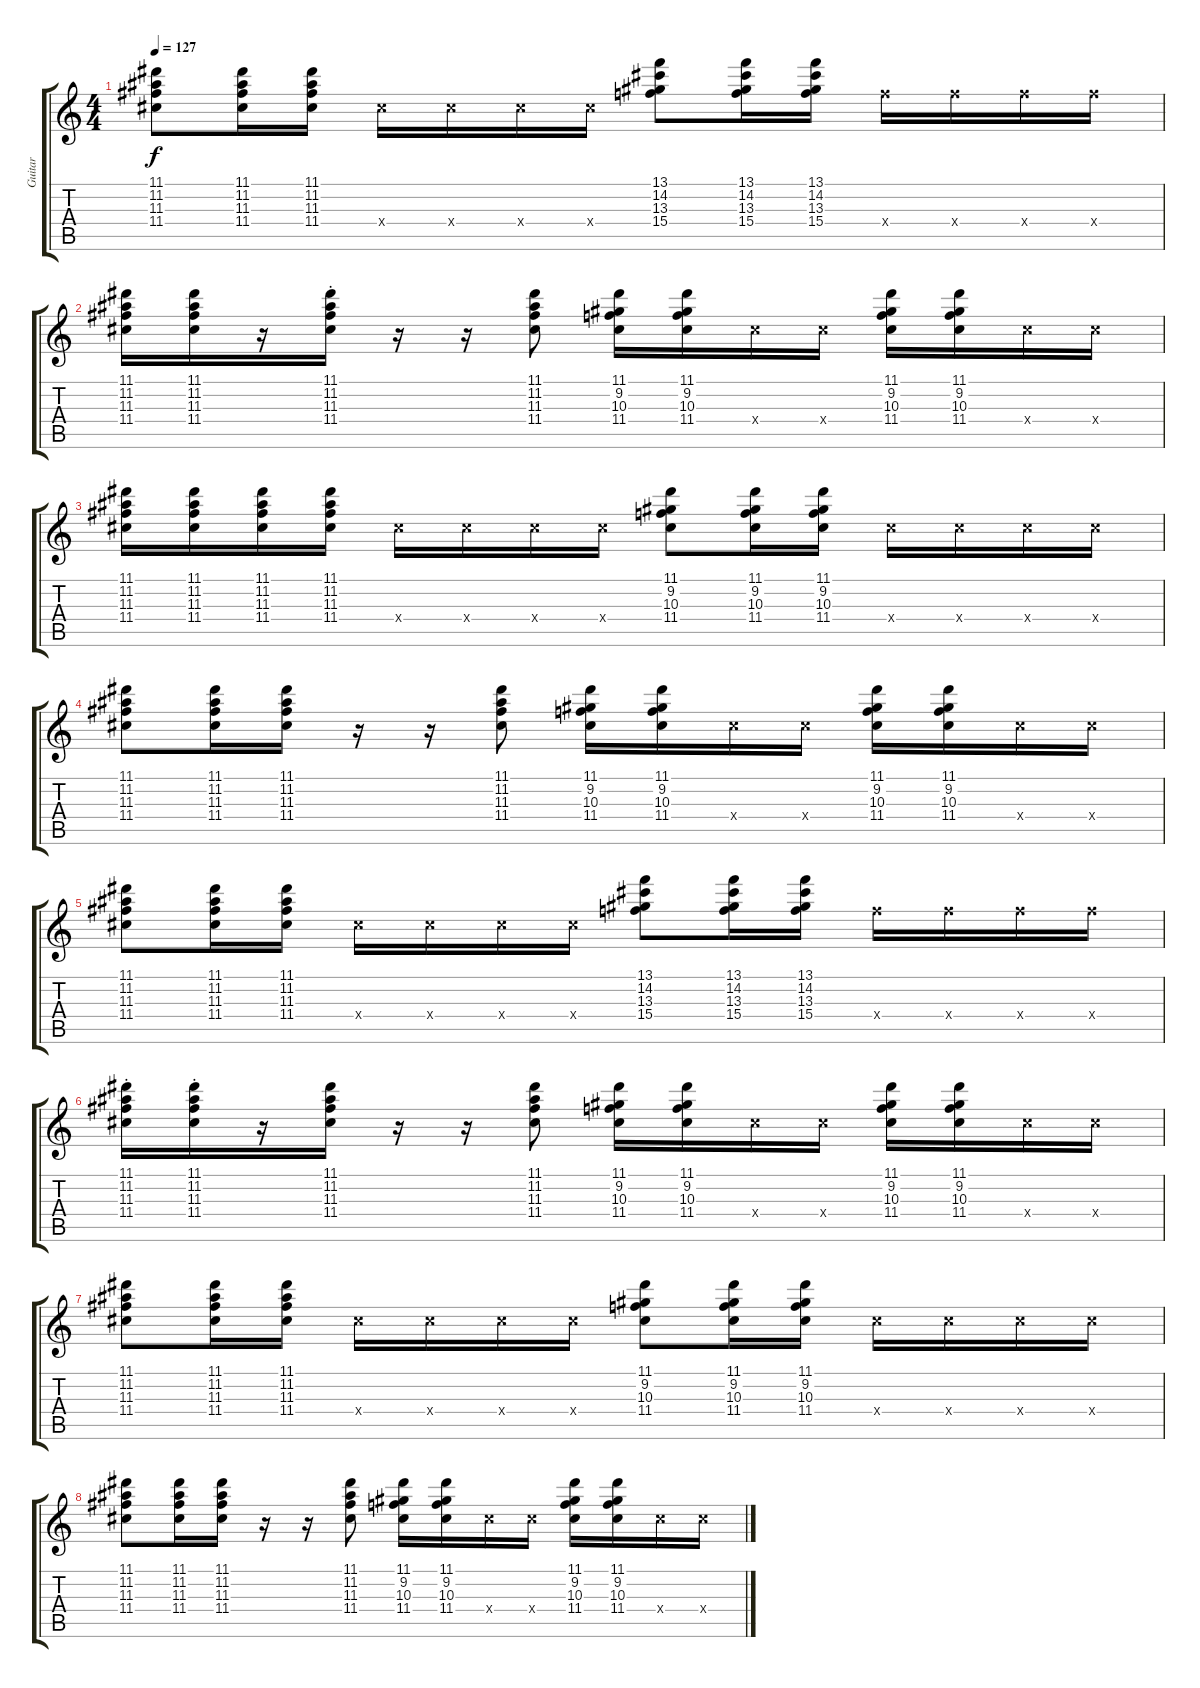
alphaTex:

\track ("Guitar" "Guitar") {instrument acousticguitarnylon}
\staff {score tabs}
\tuning (E4 B3 G3 D3 A2 E2) {hide}
\ts (4 4)
\tempo 127
\clef g2
\ks c
(11.1 11.2 11.3 11.4).8{dy f} (11.1 11.2 11.3 11.4).16 (11.1 11.2 11.3 11.4).16 11.4{x}.16 11.4{x}.16 11.4{x}.16 11.4{x}.16 (13.1 14.2 13.3 15.4).8 (13.1 14.2 13.3 15.4).16 (13.1 14.2 13.3 15.4).16 15.4{x}.16 15.4{x}.16 15.4{x}.16 15.4{x}.16 |
(11.1 11.2 11.3 11.4).16 (11.1 11.2 11.3 11.4).16 r.16 (11.1 11.2 11.3 11.4{st}).16 r.16 r.16 (11.1 11.2 11.3 11.4).8 (11.1 9.2 10.3 11.4).16 (11.1 9.2 10.3 11.4).16 11.4{x}.16 11.4{x}.16 (11.1 9.2 10.3 11.4).16 (11.1 9.2 10.3 11.4).16 11.4{x}.16 11.4{x}.16 |
(11.1 11.2 11.3 11.4).16 (11.1 11.2 11.3 11.4).16 (11.1 11.2 11.3 11.4).16 (11.1 11.2 11.3 11.4).16 11.4{x}.16 11.4{x}.16 11.4{x}.16 11.4{x}.16 (11.1 9.2 10.3 11.4).8 (11.1 9.2 10.3 11.4).16 (11.1 9.2 10.3 11.4).16 11.4{x}.16 11.4{x}.16 11.4{x}.16 11.4{x}.16 |
(11.1 11.2 11.3 11.4).8 (11.1 11.2 11.3 11.4).16 (11.1 11.2 11.3 11.4).16 r.16 r.16 (11.1 11.2 11.3 11.4).8 (11.1 9.2 10.3 11.4).16 (11.1 9.2 10.3 11.4).16 11.4{x}.16 11.4{x}.16 (11.1 9.2 10.3 11.4).16 (11.1 9.2 10.3 11.4).16 11.4{x}.16 11.4{x}.16 |
(11.1 11.2 11.3 11.4).8 (11.1 11.2 11.3 11.4).16 (11.1 11.2 11.3 11.4).16 11.4{x}.16 11.4{x}.16 11.4{x}.16 11.4{x}.16 (13.1 14.2 13.3 15.4).8 (13.1 14.2 13.3 15.4).16 (13.1 14.2 13.3 15.4).16 15.4{x}.16 15.4{x}.16 15.4{x}.16 15.4{x}.16 |
(11.1 11.2 11.3 11.4{st}).16 (11.1 11.2 11.3 11.4{st}).16 r.16 (11.1 11.2 11.3 11.4).16 r.16 r.16 (11.1 11.2 11.3 11.4).8 (11.1 9.2 10.3 11.4).16 (11.1 9.2 10.3 11.4).16 11.4{x}.16 11.4{x}.16 (11.1 9.2 10.3 11.4).16 (11.1 9.2 10.3 11.4).16 11.4{x}.16 11.4{x}.16 |
(11.1 11.2 11.3 11.4).8 (11.1 11.2 11.3 11.4).16 (11.1 11.2 11.3 11.4).16 11.4{x}.16 11.4{x}.16 11.4{x}.16 11.4{x}.16 (11.1 9.2 10.3 11.4).8 (11.1 9.2 10.3 11.4).16 (11.1 9.2 10.3 11.4).16 11.4{x}.16 11.4{x}.16 11.4{x}.16 11.4{x}.16 |
(11.1 11.2 11.3 11.4).8 (11.1 11.2 11.3 11.4).16 (11.1 11.2 11.3 11.4).16 r.16 r.16 (11.1 11.2 11.3 11.4).8 (11.1 9.2 10.3 11.4).16 (11.1 9.2 10.3 11.4).16 11.4{x}.16 11.4{x}.16 (11.1 9.2 10.3 11.4).16 (11.1 9.2 10.3 11.4).16 11.4{x}.16 11.4{x}.16
